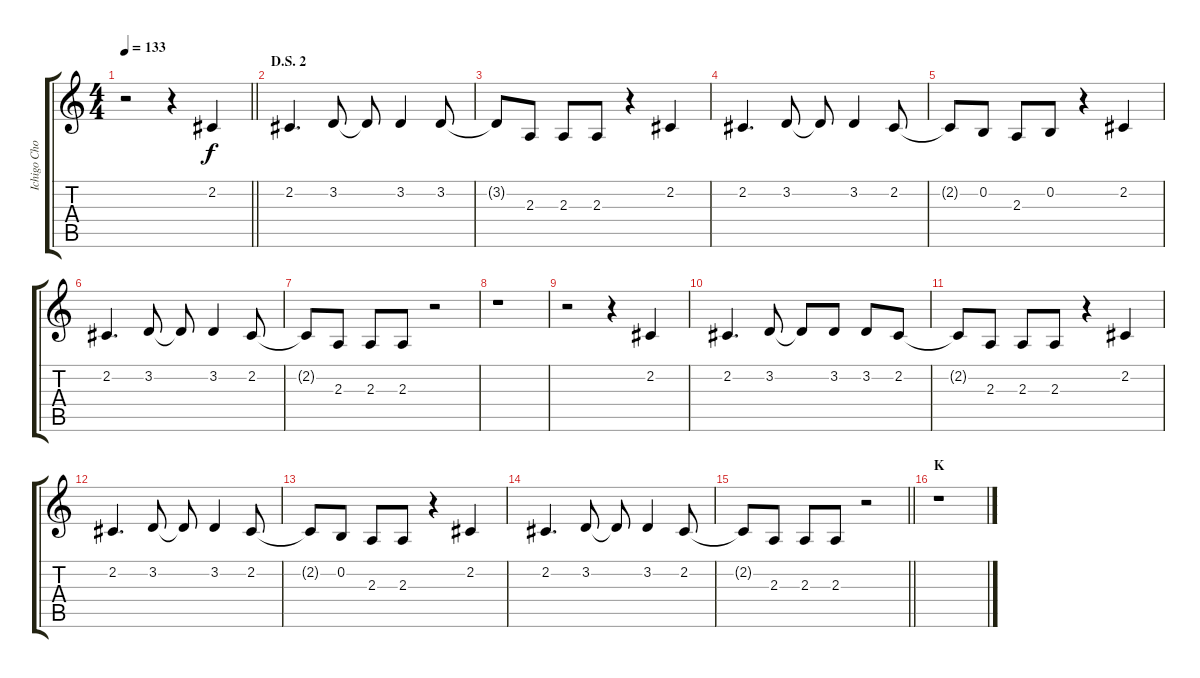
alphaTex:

\track ("Ichigo Chorus" "Ichigo Cho") {instrument tenorsax}
\staff {score tabs}
\tuning (E4 B3 G3 D3 A2 E2) {hide}
\ts (4 4)
\tempo 133
\clef g2
\barLineRight lightlight
\ks c
r.2{dy f} r.4 2.2.4 |
\section ("" "D.S. 2")
2.2.4{d} 3.2.8 3.2{t}.8 3.2.4 3.2.8 |
3.2{t}.8 2.3.8 2.3.8 2.3.8 r.4 2.2.4 |
2.2.4{d} 3.2.8 3.2{t}.8 3.2.4 2.2.8 |
2.2{t}.8 0.2.8 2.3.8 0.2.8 r.4 2.2.4 |
2.2.4{d} 3.2.8 3.2{t}.8 3.2.4 2.2.8 |
2.2{t}.8 2.3.8 2.3.8 2.3.8 r.2 |
r.1 |
r.2 r.4 2.2.4 |
2.2.4{d} 3.2.8 3.2{t}.8 3.2.8 3.2.8 2.2.8 |
2.2{t}.8 2.3.8 2.3.8 2.3.8 r.4 2.2.4 |
2.2.4{d} 3.2.8 3.2{t}.8 3.2.4 2.2.8 |
2.2{t}.8 0.2.8 2.3.8 2.3.8 r.4 2.2.4 |
2.2.4{d} 3.2.8 3.2{t}.8 3.2.4 2.2.8 |
\barLineRight lightlight
2.2{t}.8 2.3.8 2.3.8 2.3.8 r.2 |
\section ("" "K")
r.1
